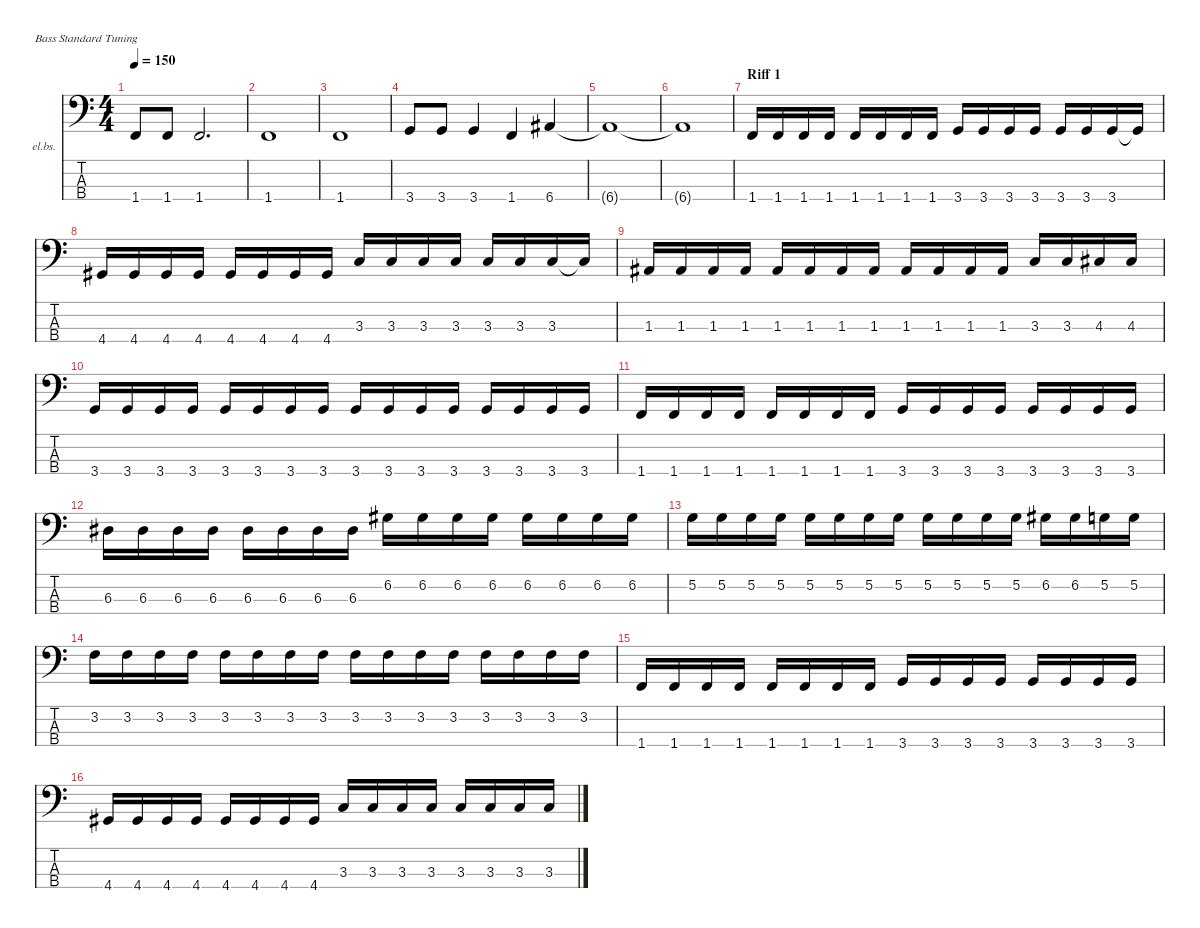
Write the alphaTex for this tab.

\defaultSystemsLayout 4
\hideDynamics
\bracketExtendMode nobrackets
\firstSystemTrackNameOrientation horizontal
\otherSystemsTrackNameOrientation horizontal
\track ("Electric Bass" "el.bs.") {instrument electricbassfinger}
\staff {score tabs}
\tuning (G2 D2 A1 E1)
\ts (4 4)
\tempo 150
\clef f4
\ks c
1.4.8{dy mf} 1.4.8 1.4.2{d} |
1.4.1 |
1.4.1 |
3.4.8 3.4.8 3.4.4 1.4.4 6.4{acc #}.4 |
6.4{t acc #}.1 |
6.4{t acc #}.1 |
\section ("" "Riff 1")
1.4.16 1.4.16 1.4.16 1.4.16 1.4.16 1.4.16 1.4.16 1.4.16 3.4.16 3.4.16 3.4.16 3.4.16 3.4.16 3.4.16 3.4.16 3.4{t}.16 |
4.4{acc #}.16 4.4{acc #}.16 4.4{acc #}.16 4.4{acc #}.16 4.4{acc #}.16 4.4{acc #}.16 4.4{acc #}.16 4.4{acc #}.16 3.3.16 3.3.16 3.3.16 3.3.16 3.3.16 3.3.16 3.3.16 3.3{t}.16 |
1.3{acc #}.16 1.3{acc #}.16 1.3{acc #}.16 1.3{acc #}.16 1.3{acc #}.16 1.3{acc #}.16 1.3{acc #}.16 1.3{acc #}.16 1.3{acc #}.16 1.3{acc #}.16 1.3{acc #}.16 1.3{acc #}.16 3.3.16 3.3.16 4.3{acc #}.16 4.3{acc #}.16 |
3.4.16 3.4.16 3.4.16 3.4.16 3.4.16 3.4.16 3.4.16 3.4.16 3.4.16 3.4.16 3.4.16 3.4.16 3.4.16 3.4.16 3.4.16 3.4.16 |
1.4.16 1.4.16 1.4.16 1.4.16 1.4.16 1.4.16 1.4.16 1.4.16 3.4.16 3.4.16 3.4.16 3.4.16 3.4.16 3.4.16 3.4.16 3.4.16 |
6.3{acc #}.16 6.3{acc #}.16 6.3{acc #}.16 6.3{acc #}.16 6.3{acc #}.16 6.3{acc #}.16 6.3{acc #}.16 6.3{acc #}.16 6.2{acc #}.16 6.2{acc #}.16 6.2{acc #}.16 6.2{acc #}.16 6.2{acc #}.16 6.2{acc #}.16 6.2{acc #}.16 6.2{acc #}.16 |
5.2.16 5.2.16 5.2.16 5.2.16 5.2.16 5.2.16 5.2.16 5.2.16 5.2.16 5.2.16 5.2.16 5.2.16 6.2{acc #}.16 6.2{acc #}.16 5.2.16 5.2.16 |
3.2.16 3.2.16 3.2.16 3.2.16 3.2.16 3.2.16 3.2.16 3.2.16 3.2.16 3.2.16 3.2.16 3.2.16 3.2.16 3.2.16 3.2.16 3.2.16 |
1.4.16 1.4.16 1.4.16 1.4.16 1.4.16 1.4.16 1.4.16 1.4.16 3.4.16 3.4.16 3.4.16 3.4.16 3.4.16 3.4.16 3.4.16 3.4.16 |
4.4{acc #}.16 4.4{acc #}.16 4.4{acc #}.16 4.4{acc #}.16 4.4{acc #}.16 4.4{acc #}.16 4.4{acc #}.16 4.4{acc #}.16 3.3.16 3.3.16 3.3.16 3.3.16 3.3.16 3.3.16 3.3.16 3.3.16
